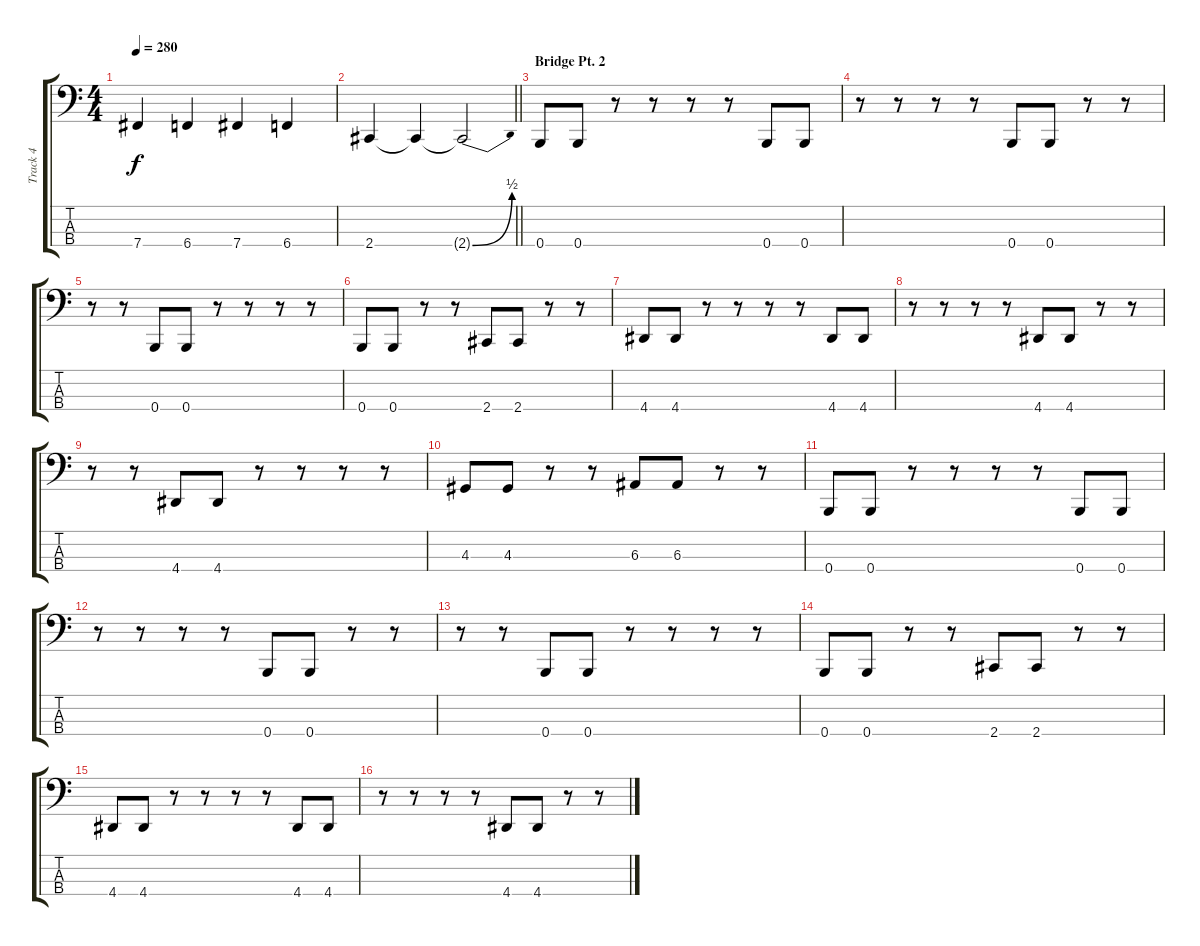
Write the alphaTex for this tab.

\track ("Track 4" "Track 4") {instrument electricbasspick}
\staff {score tabs}
\tuning (D2 A1 E1 B0) {hide}
\ts (4 4)
\tempo 280
\clef f4
\ks c
7.4.4{dy f} 6.4.4 7.4.4 6.4.4 |
\barLineRight lightlight
2.4.4 2.4{t}.4 2.4{be (bend 0 0 60 2) t}.2 |
\section ("" "Bridge Pt. 2")
0.4.8 0.4.8 r.8 r.8 r.8 r.8 0.4.8 0.4.8 |
r.8 r.8 r.8 r.8 0.4.8 0.4.8 r.8 r.8 |
r.8 r.8 0.4.8 0.4.8 r.8 r.8 r.8 r.8 |
0.4.8 0.4.8 r.8 r.8 2.4.8 2.4.8 r.8 r.8 |
4.4.8 4.4.8 r.8 r.8 r.8 r.8 4.4.8 4.4.8 |
r.8 r.8 r.8 r.8 4.4.8 4.4.8 r.8 r.8 |
r.8 r.8 4.4.8 4.4.8 r.8 r.8 r.8 r.8 |
4.3.8 4.3.8 r.8 r.8 6.3.8 6.3.8 r.8 r.8 |
0.4.8 0.4.8 r.8 r.8 r.8 r.8 0.4.8 0.4.8 |
r.8 r.8 r.8 r.8 0.4.8 0.4.8 r.8 r.8 |
r.8 r.8 0.4.8 0.4.8 r.8 r.8 r.8 r.8 |
0.4.8 0.4.8 r.8 r.8 2.4.8 2.4.8 r.8 r.8 |
4.4.8 4.4.8 r.8 r.8 r.8 r.8 4.4.8 4.4.8 |
r.8 r.8 r.8 r.8 4.4.8 4.4.8 r.8 r.8
